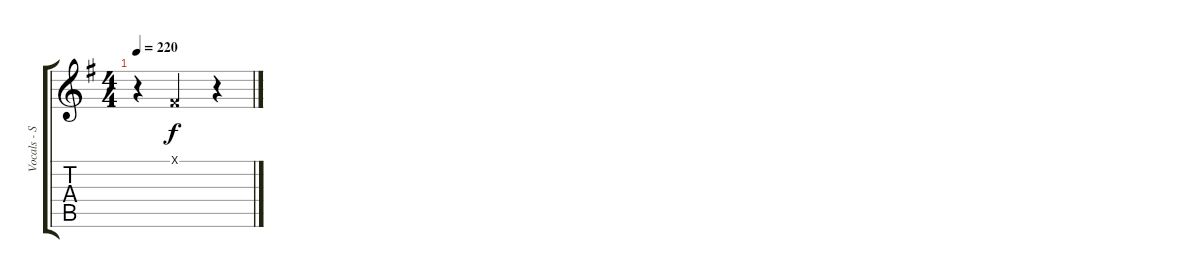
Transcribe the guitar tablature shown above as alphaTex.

\track ("Vocals - Simon Neil" "Vocals - S") {instrument altosax}
\staff {score tabs}
\tuning (E4 B3 G3 D3 A2 E2) {hide}
\ts (4 4)
\tempo 220
\clef g2
\ks eminor
r.4{dy f} 2.1{x}.2 r.4
